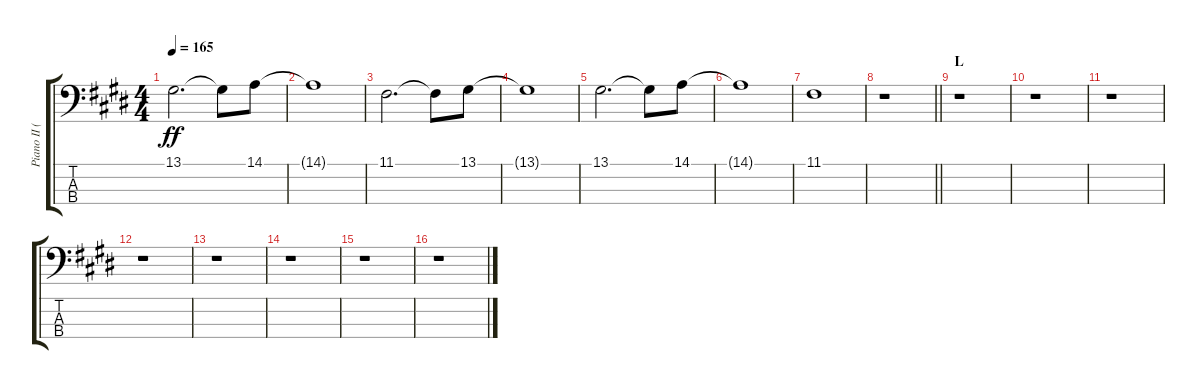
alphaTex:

\track ("Piano II (Left Hand)" "Piano II (") {instrument acousticgrandpiano}
\staff {score tabs}
\tuning (G2 D2 A1 E1) {hide}
\ts (4 4)
\tempo 165
\clef f4
\ks e
13.1.2{d dy ff} 13.1{t}.8 14.1.8 |
14.1{t}.1 |
11.1.2{d} 11.1{t}.8 13.1.8 |
13.1{t}.1 |
13.1.2{d} 13.1{t}.8 14.1.8 |
14.1{t}.1 |
11.1.1 |
\barLineRight lightlight
r.1 |
\section ("" "L")
r.1 |
r.1 |
r.1 |
r.1 |
r.1 |
r.1 |
r.1 |
r.1
